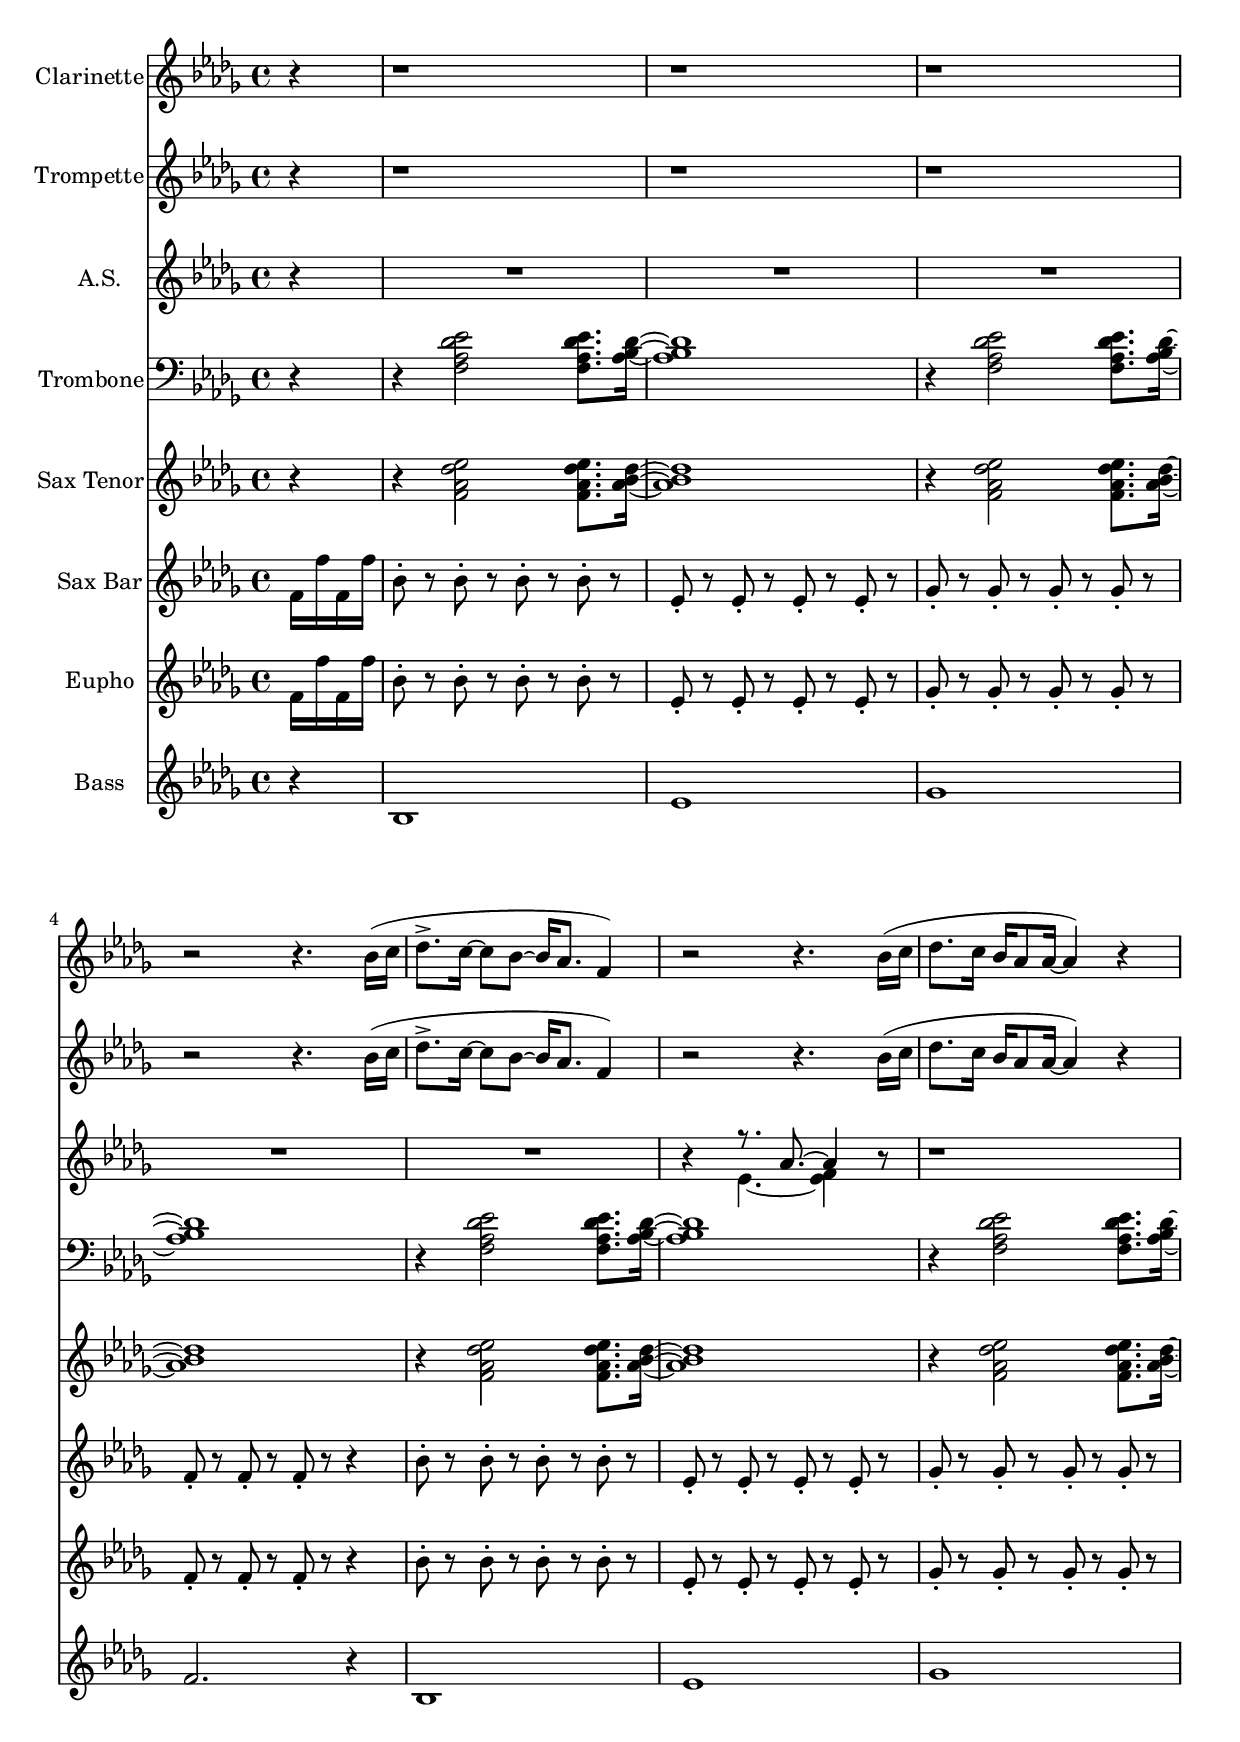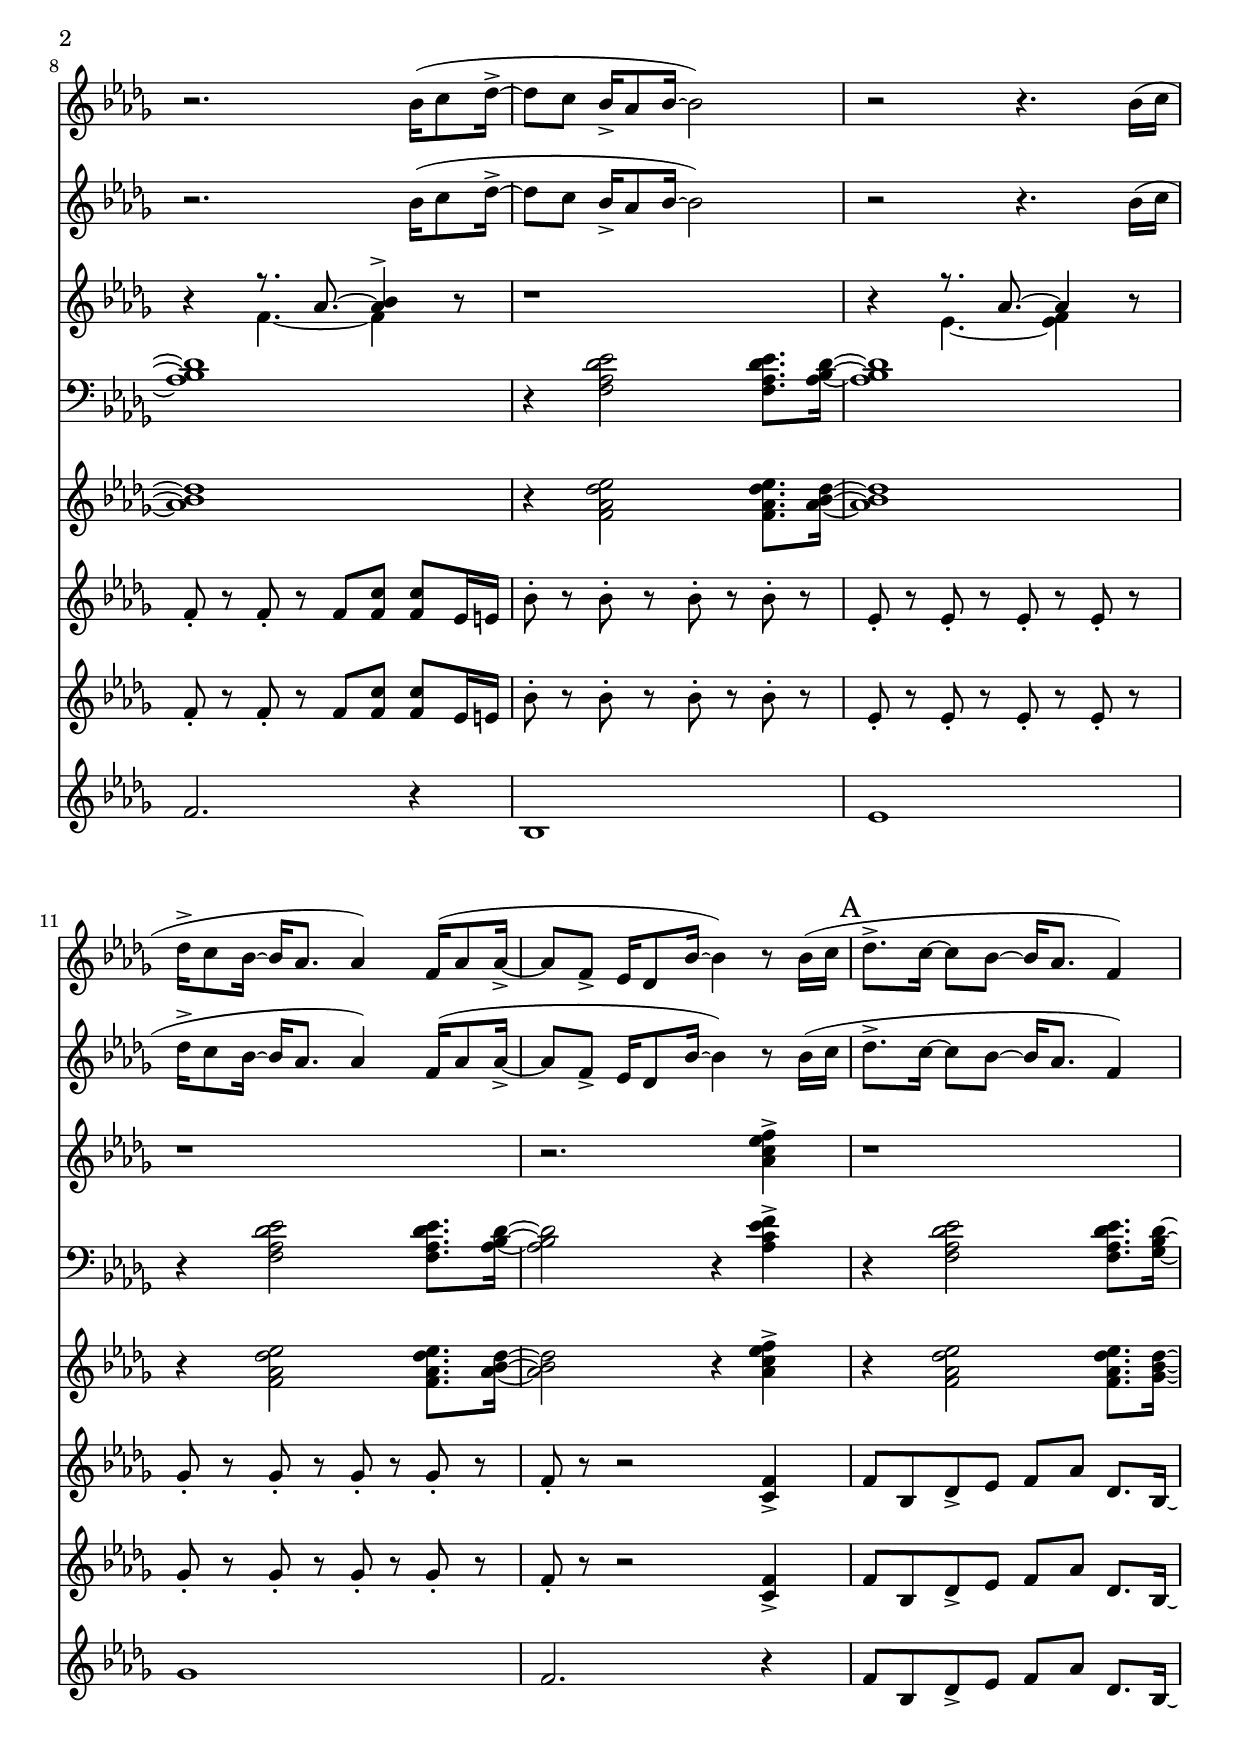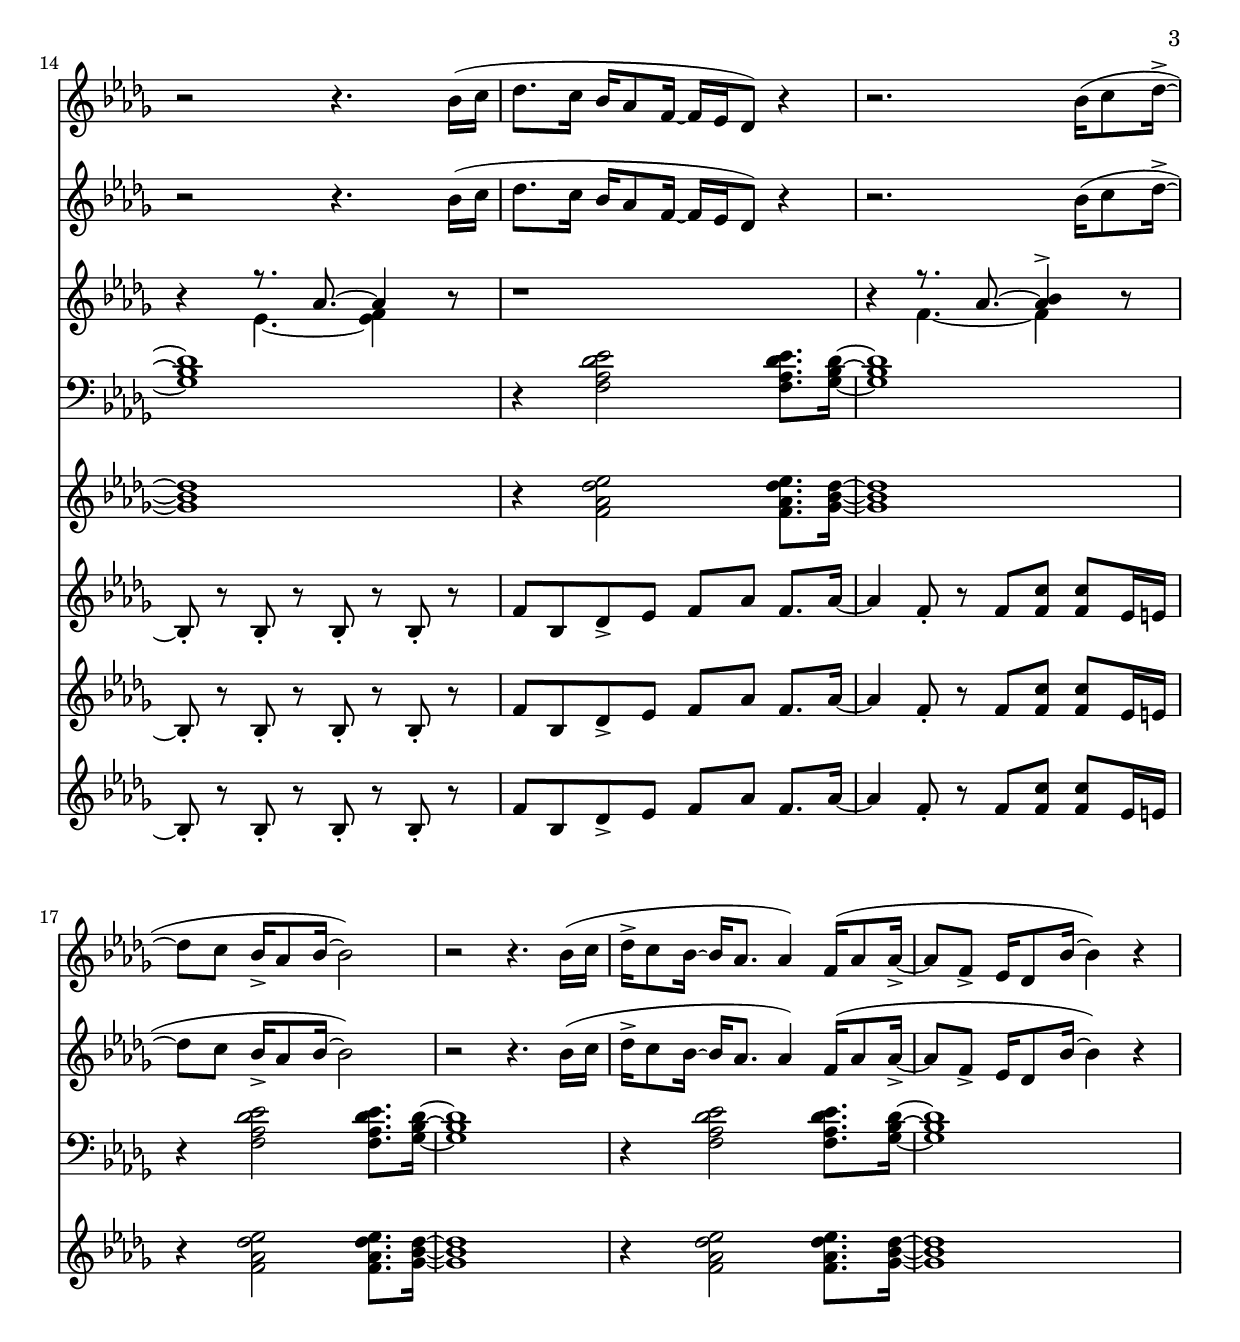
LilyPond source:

\include "lilypond-book-preamble.ly"
TromOne = \relative c'
{
%Intro
  r4 | 
  r4 <f, aes des ees>2 <f aes des ees>8. <aes bes des>16~ | <aes bes des>1 |
  r4 <f aes des ees>2  <f aes des ees>8. <aes bes des>16~ | <aes bes des>1 |
  r4 <f aes des ees>2  <f aes des ees>8. <aes bes des>16~ | <aes bes des>1 |
  r4 <f aes des ees>2  <f aes des ees>8. <aes bes des>16~ | <aes bes des>1 |
  r4 <f aes des ees>2  <f aes des ees>8. <aes bes des>16~ | <aes bes des>1 |
  r4 <f aes des ees>2  <f aes des ees>8. <aes bes des>16~ | <aes bes des>2 r4 <aes c ees f>4-> |
%--------------
%A
  \mark "A"
r4 <f aes des ees>2  <f aes des ees>8. <ges bes des>16~  | <ges bes des>1 |
r4 <f aes des ees>2  <f aes des ees>8. <ges bes des>16~  | <ges bes des>1 |
r4 <f aes des ees>2  <f aes des ees>8. <ges bes des>16~  | <ges bes des>1 |
r4 <f aes des ees>2  <f aes des ees>8. <ges bes des>16~  | <ges bes des>1 |
}

TenorOne = \relative c''
{
  %  \clef alto
%Intro

r4 | 
r4 <f, aes des ees>2 <f aes des ees>8. < aes bes des>16~ | <aes bes des>1 |
r4 <f aes des ees>2  <f aes des ees>8. <aes bes des>16~  | <aes bes des>1 |
r4 <f aes des ees>2  <f aes des ees>8. <aes bes des>16~  | <aes bes des>1 |
r4 <f aes des ees>2  <f aes des ees>8. <aes bes des>16~  | <aes bes des>1 |
r4 <f aes des ees>2  <f aes des ees>8. <aes bes des>16~  | <aes bes des>1 |
r4 <f aes des ees>2  <f aes des ees>8. <aes bes des>16~  | <aes bes des>2 r4 <aes c ees f>4-> |

%A
\mark "A"
r4 <f aes des ees>2  <f aes des ees>8. <ges bes des>16~  | <ges bes des>1 |
r4 <f aes des ees>2  <f aes des ees>8. <ges bes des>16~  | <ges bes des>1 |
r4 <f aes des ees>2  <f aes des ees>8. <ges bes des>16~  | <ges bes des>1 |
r4 <f aes des ees>2  <f aes des ees>8. <ges bes des>16~  | <ges bes des>1 |
}

ClarOne = 
{
%Intro 

\clef "treble" \key des \major r4   | r1 | r1 | r1 | r2 r4. bes16( c | 
des8.-> c16~ c8 bes~ bes16 aes8. f4)                   | r2 r4. bes16( c      							 | 
des8. c16 bes16 aes8 aes16~ aes4) r4                   | r2.  bes16( c8 des16->~ 						 |
des8 c  bes16-> aes8 bes16~ bes2)                      | r2 r4. bes16( c       							 | 
des16-> c8 bes16~ bes16 aes8. aes4) f16( aes8 aes16->~ | aes8 f-> ees16 des8 bes'16~ bes4) r8 bes16( c16 |
%--------------
%A
\mark "A"
des8.-> c16~ c8 bes~ bes16 aes8. f4)  					| r2 r4. bes16( c       				|
des8. c16 bes16 aes8 f16~ f16 ees16 des8) r4 			| r2.  bes'16( c8 des16->~ 				|
des8 c  bes16-> aes8 bes16~ bes2)            			| r2 r4. bes16( c       				| 
des16-> c8 bes16~ bes16 aes8. aes4) f16( aes8 aes16->~ 	| aes8 f-> ees16 des8 bes'16~ bes4) r4 	|
}

AltSaxOne = 
{\clef "treble" \key des \major 
%Intro
r4 | 
R1*5  |  r4 << { r8. aes' ~ aes4 }         \\ { ees4.~ <<ees4 f4>>} >> r8 | 
r1    |  r4 << { r8. aes ~ <bes aes>4-> } \\ { f4.~ f4} >> r8            | 
r1    |  r4 << { r8. aes ~ aes4 }          \\ { ees4.~ <<ees4 f4>>} >> r8 | 
r1    |  r2. <aes c ees f>4-> 											  |
%--------------
%A
\mark "A"
r1 | r4 << { r8. aes ~ aes4 } \\ { ees4.~ <<ees4 f4>>} >> r8 | 
r1 | r4 << { r8. aes ~ <bes aes>4-> } \\ { f4.~ f4} >> r8    | 
 }

SaxBar = 
{
\clef "treble" \key des \major 
%Intro
f16 f' f, f' | 

bes,8-. r bes-. r bes-. r bes-. r | ees,-. r ees-. r ees-. r ees-. r | 
ges-. r ges-. r ges-. r ges-. r           | f-. r f-. r f-. r r4 |

bes8-. r bes-. r bes-. r bes-. r  | ees,-. r ees-. r ees-. r ees-. r | 
ges-. r ges-. r ges-. r ges-. r           | f8-. r f-. r f <<f c'>> <<f, c'>> ees,16 e |

bes'8-. r bes-. r bes-. r bes-. r | ees,-. r ees-. r ees-. r ees-. r | 
ges-. r ges-. r ges-. r ges-. r           | f8-. r8 r2 <c f>4->				 |
%--------------
%A
\mark "A"
f8 bes, des-> ees f aes des,8. bes16~  | bes8-. r bes-. r bes-. r bes-. r |
f'8 bes, des-> ees f aes f8. aes16~     | aes4  f8-. r f <<f c'>> <<f, c'>> ees,16 e |

}

Bass =  {

%Intro
\partial 4 r4 | 
bes1  | ees1 | ges | f2. r4 |
bes,1 | ees1 | ges | f2. r4 |
bes,1 | ees1 | ges | f2. r4 |
%--------------
%A
\mark "A"
f8 bes, des-> ees f aes des,8. bes16~  | bes8-. r bes-. r bes-. r bes-. r    |
f'8 bes, des-> ees f aes f8. aes16~     | aes4  f8-. r f <<f c'>> <<f, c'>> ees,16 e |
} 


% ****************************************************************
% Start cut-&-pastable-section
% ****************************************************************

\book 
{
  \score{

\relative c'
{


% ****************************************************************
% ly snippet contents follows:
% ****************************************************************
\sourcefileline 926
<<

% ****************************************************************
%Clar + Soprano
\new Staff \with {
    instrumentName = \markup {
      \center-column { "Clarinette"}
    }
  }
  \relative c'' {\ClarOne}

\new Staff \with {
    instrumentName = \markup {
      \center-column { "Trompette"}
    }
  }
  \relative c'' {\ClarOne}
 
%Saxos
\new Staff \with {
    instrumentName = \markup {
      \center-column { "A.S."}
    }
  }
  \relative c' {\AltSaxOne} 

% ****************************************************************
  %Trombone
  \new Staff \with {
    instrumentName = \markup {
      \center-column { "Trombone"}
    }
  }
  \relative c' {\clef "bass" \key des \major \TromOne}


% ****************************************************************

  \new Staff \with {
    instrumentName = \markup {
      \center-column { "Sax Tenor"}
    }
  }
  {\clef "treble" \key des \major \TenorOne}


\new Staff \with {
    instrumentName = \markup {
      \center-column { "Sax Bar"}
    }
  }
  \relative c' {\SaxBar}

\new Staff \with {
    instrumentName = \markup {
      \center-column { "Eupho"}
    }
  }
  \relative c' {\SaxBar}


 \new Staff \with {
    instrumentName = #"Bass"
  }
  { \key des \major \relative c' \Bass}

>>

}
}

% ****************************************************************
% end ly snippet
% ****************************************************************
}